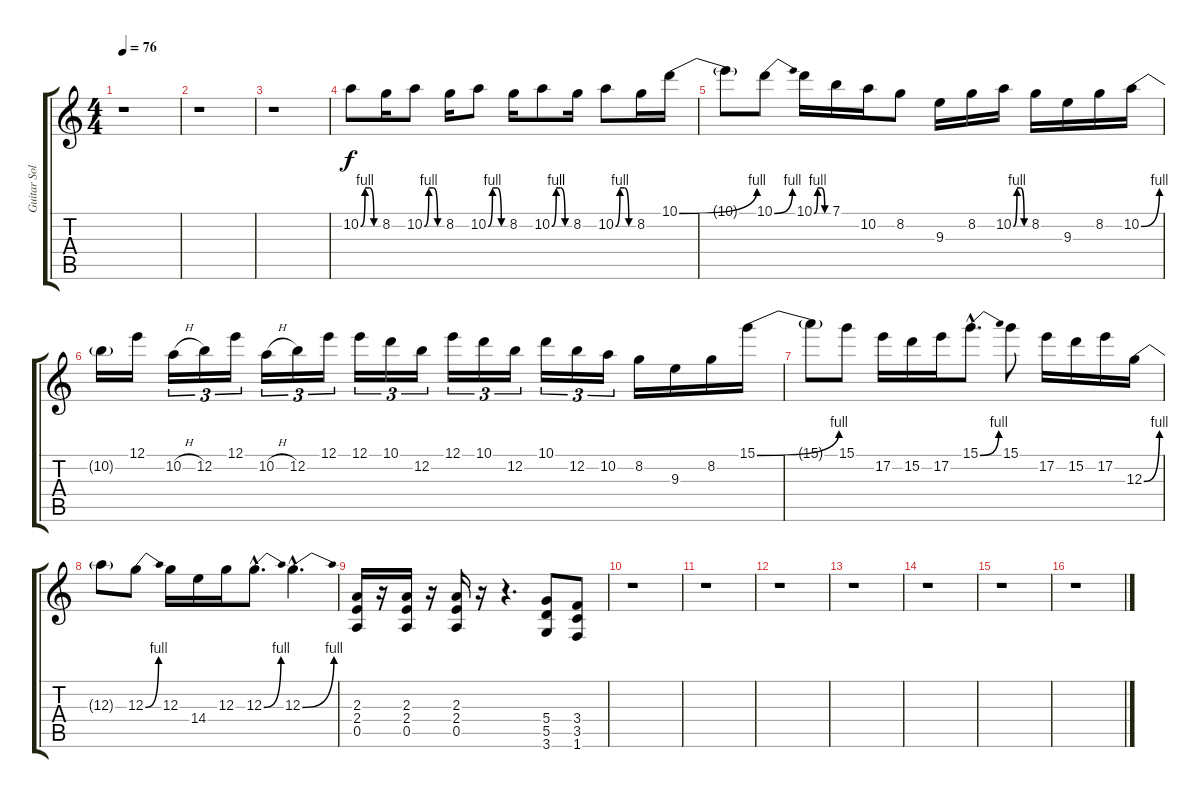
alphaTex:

\track ("Guitar Solo" "Guitar Sol") {instrument distortionguitar}
\staff {score tabs}
\tuning (E4 B3 G3 D3 A2 E2) {hide}
\ts (4 4)
\tempo 76
\clef g2
\ks c
r.1{dy f} |
r.1 |
r.1 |
10.2{be (custom 0 0 15 4 30 4 45 0 60 0)}.8 8.2.16 10.2{be (custom 0 0 15 4 30 4 45 0 60 0)}.8 8.2.16 10.2{be (custom 0 0 15 4 30 4 45 0 60 0)}.8 8.2.16 10.2{be (custom 0 0 15 4 30 4 45 0 60 0)}.8 8.2.16 10.2{be (custom 0 0 15 4 30 4 45 0 60 0)}.8 8.2.16 10.1{be (bend 0 0 60 4)}.16 |
10.1{t}.8 10.1{be (bend 0 0 60 4)}.8 10.1{be (custom 0 0 15 4 30 4 45 0 60 0)}.16 7.1.16 10.2.16 8.2.8 9.3.16 8.2.16 10.2{be (custom 0 0 15 4 30 4 45 0 60 0)}.16 8.2.16 9.3.16 8.2.16 10.2{be (bend 0 0 60 4)}.16 |
10.2{t}.16 12.1.16 10.2{h}.16{tu (3 2)} 12.2.16{tu (3 2)} 12.1.16{tu (3 2)} 10.2{h}.16{tu (3 2)} 12.2.16{tu (3 2)} 12.1.16{tu (3 2)} 12.1.16{tu (3 2)} 10.1.16{tu (3 2)} 12.2.16{tu (3 2)} 12.1.16{tu (3 2)} 10.1.16{tu (3 2)} 12.2.16{tu (3 2)} 10.1.16{tu (3 2)} 12.2.16{tu (3 2)} 10.2.16{tu (3 2)} 8.2.16 9.3.16 8.2.16 15.1{be (bend 0 0 60 4)}.16 |
15.1{t}.8 15.1.8 17.2.16 15.2.16 17.2.16 15.1{be (bend 0 0 60 4) hac}.8{d} 15.1.8 17.2.16 15.2.16 17.2.16 12.3{be (bend 0 0 60 4)}.16 |
12.3{t}.8 12.3{be (bend 0 0 60 4)}.8 12.3.16 14.4.16 12.3.16 12.3{be (bend 0 0 60 4) hac}.8{d} 12.3{be (bend 0 0 60 4) hac}.4{d} |
(2.3 2.4 0.5).16 r.16 (2.3 2.4 0.5).16 r.16 (2.3 2.4 0.5).16 r.16 r.4{d} (5.4 5.5 3.6).8 (3.4 3.5 1.6).8 |
r.1 |
r.1 |
r.1 |
r.1 |
r.1 |
r.1 |
r.1
